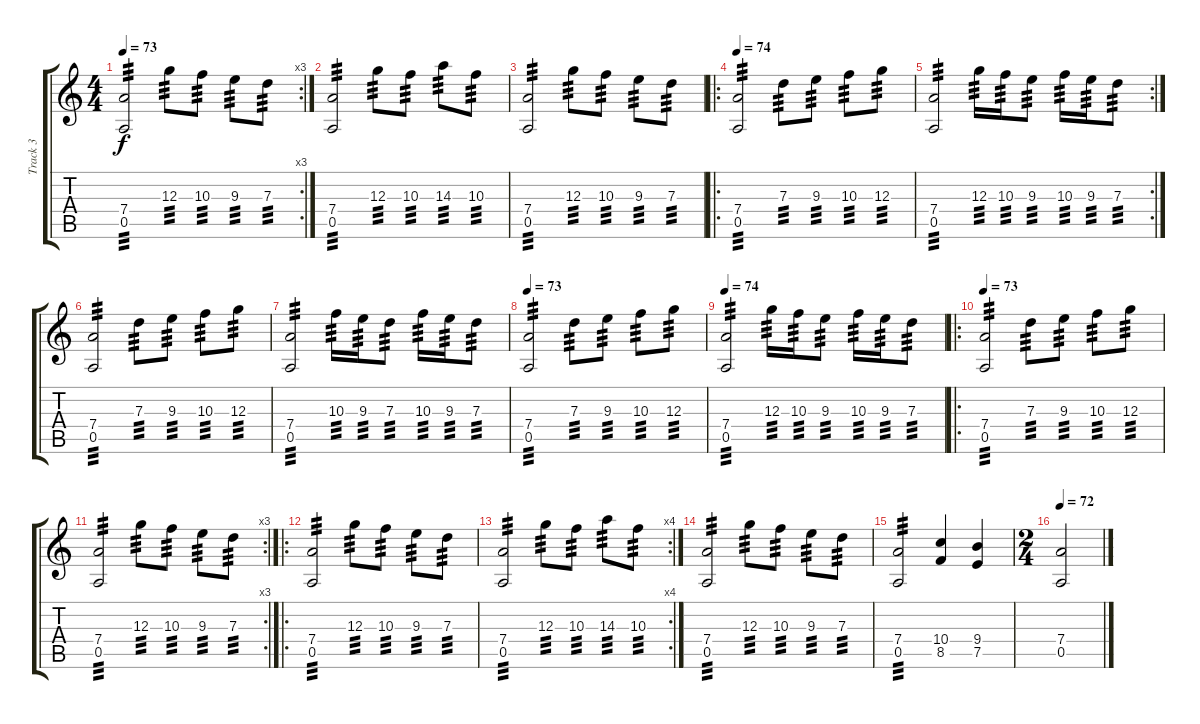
\track ("Track 3" "Track 3") {instrument overdrivenguitar}
\staff {score tabs}
\tuning (E4 B3 G3 D3 A2 E2) {hide}
\rc 3
\ts (4 4)
\tempo 73
\clef g2
\ks c
(7.4 0.5).2{tp 3 dy f} 12.3.8{tp 3} 10.3.8{tp 3} 9.3.8{tp 3} 7.3.8{tp 3} |
(7.4 0.5).2{tp 3} 12.3.8{tp 3} 10.3.8{tp 3} 14.3.8{tp 3} 10.3.8{tp 3} |
(7.4 0.5).2{tp 3} 12.3.8{tp 3} 10.3.8{tp 3} 9.3.8{tp 3} 7.3.8{tp 3} |
\ro
\tempo 74
(7.4 0.5).2{tp 3} 7.3.8{tp 3} 9.3.8{tp 3} 10.3.8{tp 3} 12.3.8{tp 3} |
\rc 2
(7.4 0.5).2{tp 3} 12.3.16{tp 3} 10.3.16{tp 3} 9.3.8{tp 3} 10.3.16{tp 3} 9.3.16{tp 3} 7.3.8{tp 3} |
(7.4 0.5).2{tp 3} 7.3.8{tp 3} 9.3.8{tp 3} 10.3.8{tp 3} 12.3.8{tp 3} |
(7.4 0.5).2{tp 3} 10.3.16{tp 3} 9.3.16{tp 3} 7.3.8{tp 3} 10.3.16{tp 3} 9.3.16{tp 3} 7.3.8{tp 3} |
\tempo 73
(7.4 0.5).2{tp 3} 7.3.8{tp 3} 9.3.8{tp 3} 10.3.8{tp 3} 12.3.8{tp 3} |
\tempo 74
(7.4 0.5).2{tp 3} 12.3.16{tp 3} 10.3.16{tp 3} 9.3.8{tp 3} 10.3.16{tp 3} 9.3.16{tp 3} 7.3.8{tp 3} |
\ro
\tempo 73
(7.4 0.5).2{tp 3} 7.3.8{tp 3} 9.3.8{tp 3} 10.3.8{tp 3} 12.3.8{tp 3} |
\rc 3
(7.4 0.5).2{tp 3} 12.3.8{tp 3} 10.3.8{tp 3} 9.3.8{tp 3} 7.3.8{tp 3} |
\ro
(7.4 0.5).2{tp 3} 12.3.8{tp 3} 10.3.8{tp 3} 9.3.8{tp 3} 7.3.8{tp 3} |
\rc 4
(7.4 0.5).2{tp 3} 12.3.8{tp 3} 10.3.8{tp 3} 14.3.8{tp 3} 10.3.8{tp 3} |
(7.4 0.5).2{tp 3} 12.3.8{tp 3} 10.3.8{tp 3} 9.3.8{tp 3} 7.3.8{tp 3} |
(7.4 0.5).2{tp 3} (10.4 8.5).4 (9.4 7.5).4 |
\ts (2 4)
\tempo 72
(7.4 0.5).2
